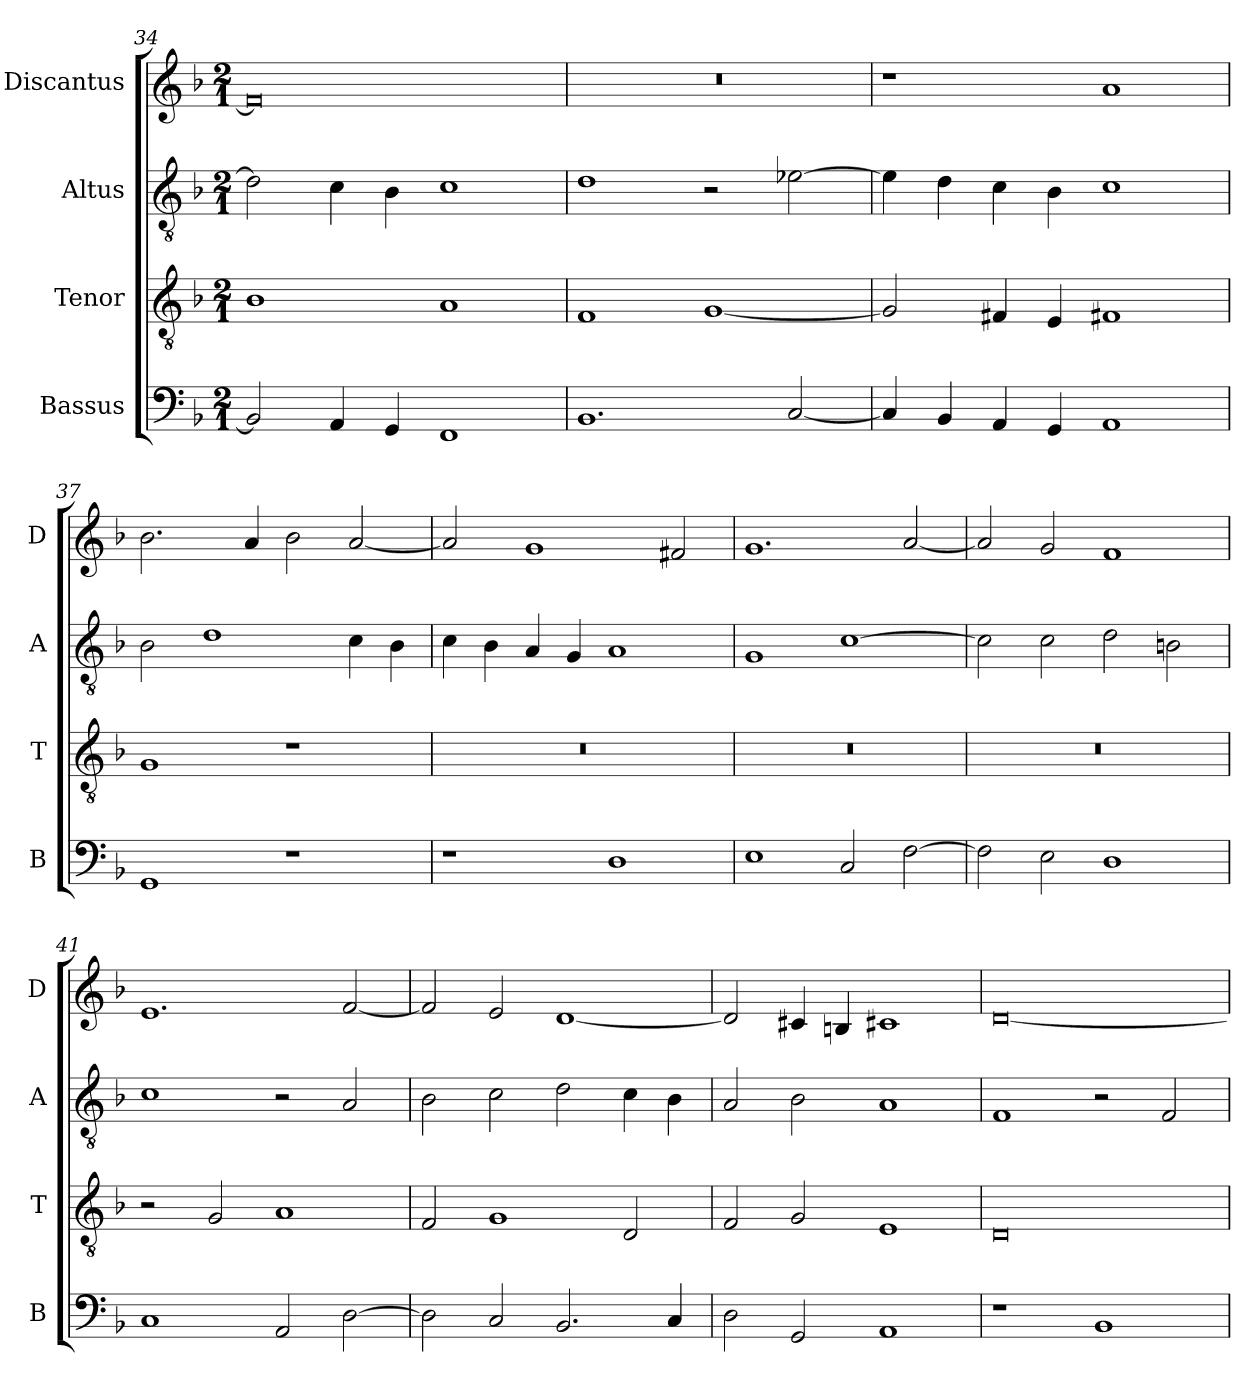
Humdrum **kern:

**kern	**kern	**kern	**kern
*part4	*part3	*part2	*part1
*staff4	*staff3	*staff2	*staff1
*I"Bassus	*I"Tenor	*I"Altus	*I"Discantus
*I'B	*I'T	*I'A	*I'D
*clefF4	*clefGv2	*clefGv2	*clefG2
*k[b-]	*k[b-]	*k[b-]	*k[b-]
*M2/1	*M2/1	*M2/1	*M2/1
=34	=34	=34	=34
2BB-/]	1B-	2d\]	0f]
4AA/	.	4c\	.
4GG/	.	4B-\	.
1FF	1A	1c	.
=35	=35	=35	=35
1.BB-	1F	1d	0r
.	[1G	2r	.
[2C/	.	[2e-X\	.
=36	=36	=36	=36
4C/]	2G/]	4e-\]	1r
4BB-/	.	4d\	.
4AA/	4F#X/	4c\	.
4GG/	4E/	4B-\	.
1AA	1F#X	1c	1a
=37	=37	=37	=37
1GG	1G	2B-\	2.b-\
.	.	1d	.
.	.	.	4a/
1r	1r	.	2b-\
.	.	4c\	[2a/
.	.	4B-\	.
=38	=38	=38	=38
1r	0r	4c\	2a/]
.	.	4B-\	.
.	.	4A/	1g
.	.	4G/	.
1D	.	1A	.
.	.	.	2f#X/
=39	=39	=39	=39
1E	0r	1G	1.g
2C/	.	[1c	.
[2F\	.	.	[2a/
=40	=40	=40	=40
2F\]	0r	2c\]	2a/]
2E\	.	2c\	2g/
1D	.	2d\	1f
.	.	2Bn\	.
=41	=41	=41	=41
1C	2r	1c	1.e
.	2G/	.	.
2AA/	1A	2r	.
[2D\	.	2A/	[2f/
=42	=42	=42	=42
2D\]	2F/	2B-\	2f/]
2C/	1G	2c\	2e/
2.BB-/	.	2d\	[1d
.	2D/	4c\	.
4C/	.	4B-\	.
=43	=43	=43	=43
2D\	2F/	2A/	2d/]
2GG/	2G/	2B-\	4c#X/
.	.	.	4Bn/
1AA	1E	1A	1c#X
=44	=44	=44	=44
1r	0D	1F	[0d
1BB-	.	2r	.
.	.	2F/	.
=	=	=	=
*-	*-	*-	*-
